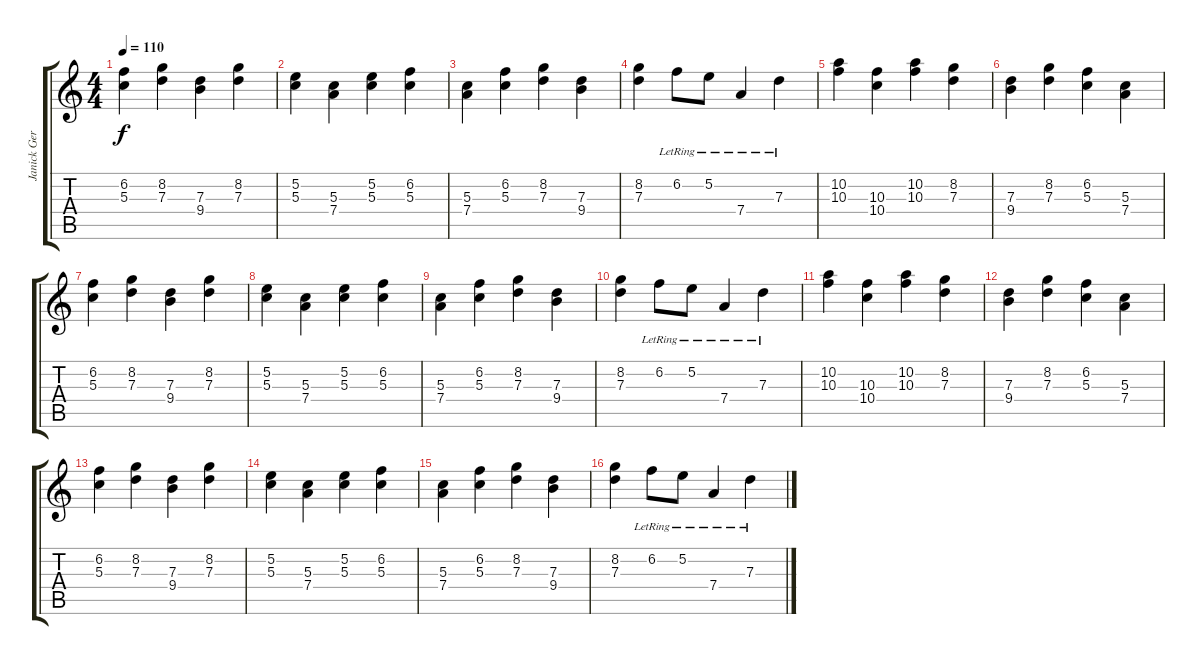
\track ("Janick Gers" "Janick Ger") {instrument acousticguitarsteel}
\staff {score tabs}
\tuning (E4 B3 G3 D3 A2 E2) {hide}
\ts (4 4)
\tempo 110
\clef g2
\ks c
(6.2 5.3).4{dy f} (8.2 7.3).4 (7.3 9.4).4 (8.2 7.3).4 |
(5.2 5.3).4 (5.3 7.4).4 (5.2 5.3).4 (6.2 5.3).4 |
(5.3 7.4).4 (6.2 5.3).4 (8.2 7.3).4 (7.3 9.4).4 |
(8.2 7.3).4 6.2{lr}.8 5.2{lr}.8 7.4{lr}.4 7.3{lr}.4 |
(10.2 10.3).4 (10.3 10.4).4 (10.2 10.3).4 (8.2 7.3).4 |
(7.3 9.4).4 (8.2 7.3).4 (6.2 5.3).4 (5.3 7.4).4 |
(6.2 5.3).4 (8.2 7.3).4 (7.3 9.4).4 (8.2 7.3).4 |
(5.2 5.3).4 (5.3 7.4).4 (5.2 5.3).4 (6.2 5.3).4 |
(5.3 7.4).4 (6.2 5.3).4 (8.2 7.3).4 (7.3 9.4).4 |
(8.2 7.3).4 6.2{lr}.8 5.2{lr}.8 7.4{lr}.4 7.3{lr}.4 |
(10.2 10.3).4 (10.3 10.4).4 (10.2 10.3).4 (8.2 7.3).4 |
(7.3 9.4).4 (8.2 7.3).4 (6.2 5.3).4 (5.3 7.4).4 |
(6.2 5.3).4 (8.2 7.3).4 (7.3 9.4).4 (8.2 7.3).4 |
(5.2 5.3).4 (5.3 7.4).4 (5.2 5.3).4 (6.2 5.3).4 |
(5.3 7.4).4 (6.2 5.3).4 (8.2 7.3).4 (7.3 9.4).4 |
(8.2 7.3).4 6.2{lr}.8 5.2{lr}.8 7.4{lr}.4 7.3{lr}.4
